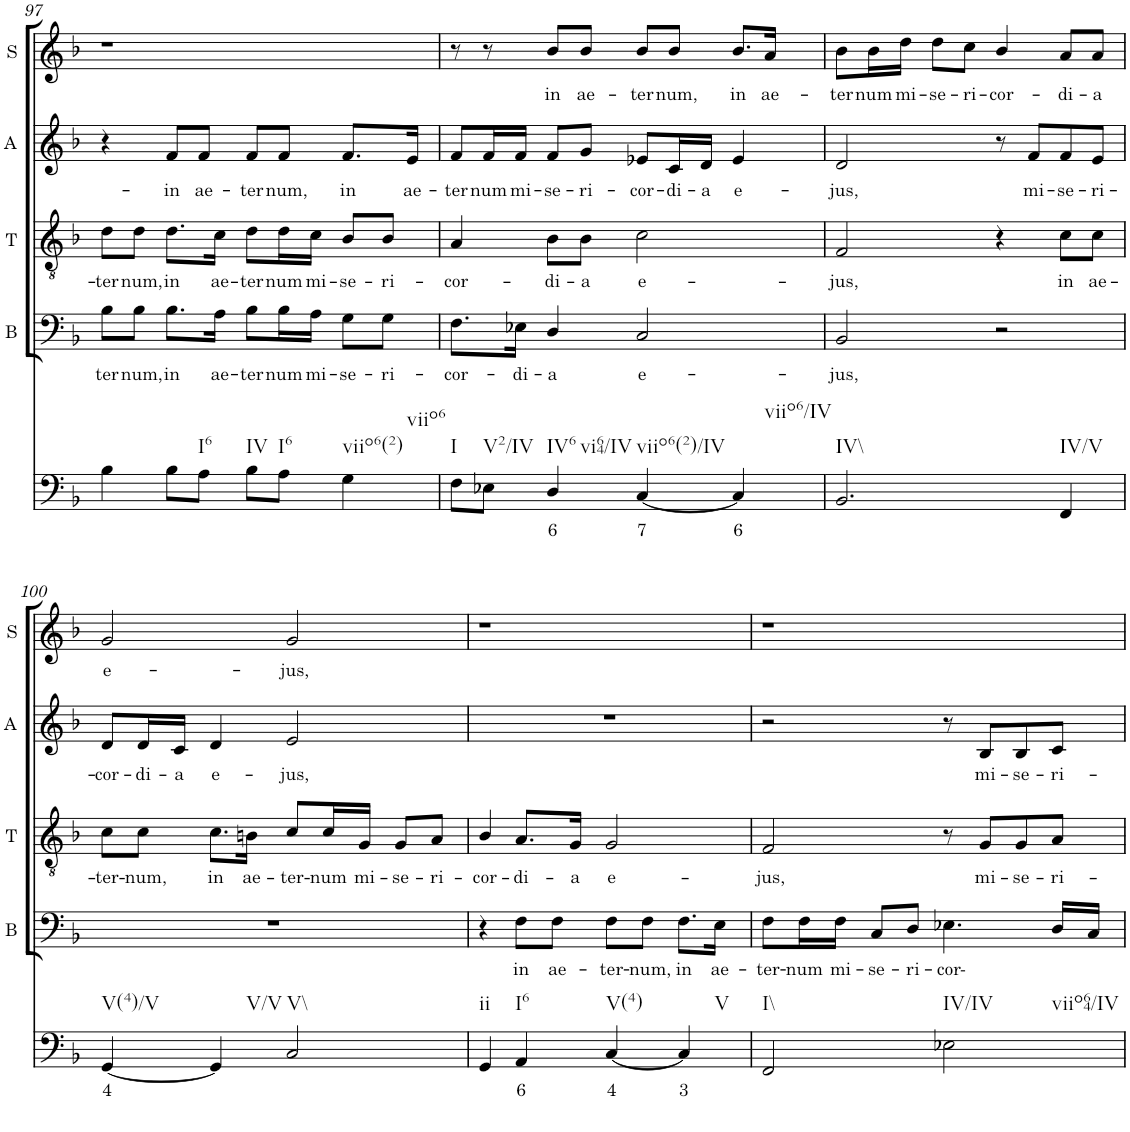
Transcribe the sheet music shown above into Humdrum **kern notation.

**kern	**text	**kern	**text	**kern	**text	**kern	**text	**kern	**text
*part5	*part5	*part4	*part4	*part3	*part3	*part2	*part2	*part1	*part1
*staff5	*staff5	*staff4	*staff4	*staff3	*staff3	*staff2	*staff2	*staff1	*staff1
*I"Continuo	*	*I"Bass	*	*I"Tenor	*	*I"Alto	*	*I"Soprano	*
*	*	*I'B	*	*I'T	*	*I'A	*	*I'S	*
!!LO:PB:g=z
*clefF4	*	*clefF4	*	*clefF4	*	*clefF4	*	*clefG2	*
*k[b-]	*	*k[b-]	*	*k[b-]	*	*k[b-]	*	*k[b-]	*
*M4/4	*	*M4/4	*	*M4/4	*	*M4/4	*	*M4/4	*
=97	=97	=97	=97	=97	=97	=97	=97	=97	=97
!	!	!	!LO:LY:b	!	!LO:LY:b	!	!	!	!
4B-\	.	8B-\L	ter-	8d\L	ter-	4r	.	1r	.
!	!	!	!LO:LY:b	!	!LO:LY:b	!	!	!	!
.	.	8B-\J	num,	8d\J	num,	.	.	.	.
!	!	!	!LO:LY:b	!	!LO:LY:b	!	!LO:LY:b	!	!
8B-\L	.	8.B-\L	in	8.d\L	in	8f/L	in	.	.
!LO:TX:b:t=I6	!	!	!	!	!	!	!	!	!
!	!	!	!	!	!	!	!LO:LY:b	!	!
8A\J	.	.	.	.	.	8f/J	ae-	.	.
!	!	!	!LO:LY:b	!	!LO:LY:b	!	!	!	!
.	.	16A\Jk	ae-	16c\Jk	ae-	.	.	.	.
!LO:TX:b:t=IV	!	!	!	!	!	!	!	!	!
!	!	!	!LO:LY:b	!	!LO:LY:b	!	!LO:LY:b	!	!
8B-\L	.	8B-\L	ter-	8d\L	ter-	8f/L	ter-	.	.
!LO:TX:b:t=I6	!	!	!	!	!	!	!	!	!
!	!	!	!LO:LY:b	!	!LO:LY:b	!	!LO:LY:b	!	!
8A\J	.	16B-\L	num	16d\L	num	8f/J	num,	.	.
!	!	!	!LO:LY:b	!	!LO:LY:b	!	!	!	!
.	.	16A\JJ	mi-	16c\JJ	mi-	.	.	.	.
!LO:TX:b:t=viio6(2)	!	!	!	!	!	!	!	!	!
!LO:TX:b:t=viio6	!	!	!	!	!	!	!	!	!
!	!	!	!LO:LY:b	!	!LO:LY:b	!	!LO:LY:b	!	!
4G\	.	8G\L	se-	8B-/L	se-	8.f/L	in	.	.
!	!	!	!LO:LY:b	!	!LO:LY:b	!	!	!	!
.	.	8G\J	ri-	8B-/J	ri-	.	.	.	.
!	!	!	!	!	!	!	!LO:LY:b	!	!
.	.	.	.	.	.	16e/Jk	ae-	.	.
=98	=98	=98	=98	=98	=98	=98	=98	=98	=98
!LO:TX:b:t=I	!	!	!	!	!	!	!	!	!
!	!	!	!LO:LY:b	!	!LO:LY:b	!	!LO:LY:b	!	!
8F\L	.	8.F\L	cor-	4A/	cor-	8f/L	ter-	8r	.
!LO:TX:b:t=V2/IV	!	!	!	!	!	!	!	!	!
!	!	!	!	!	!	!	!LO:LY:b	!	!
8E-X\J	.	.	.	.	.	16f/L	num	8r	.
!	!	!	!LO:LY:b	!	!	!	!LO:LY:b	!	!
.	.	16E-X\Jk	di-	.	.	16f/JJ	mi-	.	.
!LO:TX:b:t=IV6	!	!	!	!	!	!	!	!	!
!LO:TX:b:t=vi64/IV	!	!	!	!	!	!	!	!	!
!	!LO:LY:b	!	!LO:LY:b	!	!LO:LY:b	!	!LO:LY:b	!	!LO:LY:b
4D/	6	4D/	a	8B-\L	di-	8f/L	se-	8b-/L	in
!	!	!	!	!	!LO:LY:b	!	!LO:LY:b	!	!LO:LY:b
.	.	.	.	8B-\J	a	8g/J	ri-	8b-/J	ae-
!LO:TX:b:t=viio6(2)/IV	!	!	!	!	!	!	!	!	!
!	!LO:LY:b	!	!LO:LY:b	!	!LO:LY:b	!	!LO:LY:b	!	!LO:LY:b
[4C/	7	2C/	e-	2c\	e-	8e-X/L	cor-	8b-/L	ter-
!	!	!	!	!	!	!	!LO:LY:b	!	!LO:LY:b
.	.	.	.	.	.	16c/L	di-	8b-/J	num,
!	!	!	!	!	!	!	!LO:LY:b	!	!
.	.	.	.	.	.	16d/JJ	a	.	.
!LO:TX:b:t=viio6/IV	!	!	!	!	!	!	!	!	!
!	!LO:LY:b	!	!	!	!	!	!LO:LY:b	!	!LO:LY:b
4C/]	6	.	.	.	.	4e-/	e-	8.b-/L	in
!	!	!	!	!	!	!	!	!	!LO:LY:b
.	.	.	.	.	.	.	.	16a/Jk	ae-
=99	=99	=99	=99	=99	=99	=99	=99	=99	=99
!LO:TX:b:t=IV\\	!	!	!	!	!	!	!	!	!
!	!	!	!LO:LY:b	!	!LO:LY:b	!	!LO:LY:b	!	!LO:LY:b
2.BB-/	.	2BB-/	jus,	2F/	jus,	2d/	jus,	8b-\L	ter-
!	!	!	!	!	!	!	!	!	!LO:LY:b
.	.	.	.	.	.	.	.	16b-\L	num
!	!	!	!	!	!	!	!	!	!LO:LY:b
.	.	.	.	.	.	.	.	16dd\JJ	mi-
!	!	!	!	!	!	!	!	!	!LO:LY:b
.	.	.	.	.	.	.	.	8dd\L	se-
!	!	!	!	!	!	!	!	!	!LO:LY:b
.	.	.	.	.	.	.	.	8cc\J	ri-
!	!	!	!	!	!	!	!	!	!LO:LY:b
.	.	2r	.	4r	.	8r	.	4b-/	cor-
!	!	!	!	!	!	!	!LO:LY:b	!	!
.	.	.	.	.	.	8f/L	mi-	.	.
!LO:TX:b:t=IV/V	!	!	!	!	!	!	!	!	!
!	!	!	!	!	!LO:LY:b	!	!LO:LY:b	!	!LO:LY:b
4FF/	.	.	.	8c\L	in	8f/	se-	8a/L	di-
!	!	!	!	!	!LO:LY:b	!	!LO:LY:b	!	!LO:LY:b
.	.	.	.	8c\J	ae-	8e/J	ri-	8a/J	a
!!LO:LB:g=z
=100	=100	=100	=100	=100	=100	=100	=100	=100	=100
!LO:TX:b:t=V(4)/V	!	!	!	!	!	!	!	!	!
!	!LO:LY:b	!	!	!	!LO:LY:b	!	!LO:LY:b	!	!LO:LY:b
[4GG/	4	1r	.	8c\L	ter-	8d/L	cor-	2g/	e-
!	!	!	!	!	!LO:LY:b	!	!LO:LY:b	!	!
.	.	.	.	8c\J	num,	16d/L	di-	.	.
!	!	!	!	!	!	!	!LO:LY:b	!	!
.	.	.	.	.	.	16c/JJ	a	.	.
!LO:TX:b:t=V/V	!	!	!	!	!	!	!	!	!
!	!	!	!	!	!LO:LY:b	!	!LO:LY:b	!	!
4GG/]	.	.	.	8.c\L	in	4d/	e-	.	.
!	!	!	!	!	!LO:LY:b	!	!	!	!
.	.	.	.	16Bn\Jk	ae-	.	.	.	.
!LO:TX:b:t=V\\	!	!	!	!	!	!	!	!	!
!	!	!	!	!	!LO:LY:b	!	!LO:LY:b	!	!LO:LY:b
2C/	.	.	.	8c/L	ter-	2e/	jus,	2g/	jus,
!	!	!	!	!	!LO:LY:b	!	!	!	!
.	.	.	.	16c/L	num	.	.	.	.
!	!	!	!	!	!LO:LY:b	!	!	!	!
.	.	.	.	16G/JJ	mi-	.	.	.	.
!	!	!	!	!	!LO:LY:b	!	!	!	!
.	.	.	.	8G/L	se-	.	.	.	.
!	!	!	!	!	!LO:LY:b	!	!	!	!
.	.	.	.	8A/J	ri-	.	.	.	.
=101	=101	=101	=101	=101	=101	=101	=101	=101	=101
!LO:TX:b:t=ii	!	!	!	!	!	!	!	!	!
!	!	!	!	!	!LO:LY:b	!	!	!	!
4GG/	.	4r	.	4B-/	cor-	1r	.	1r	.
!LO:TX:b:t=I6	!	!	!	!	!	!	!	!	!
!	!LO:LY:b	!	!LO:LY:b	!	!LO:LY:b	!	!	!	!
4AA/	6	8F\L	in	8.A/L	di-	.	.	.	.
!	!	!	!LO:LY:b	!	!	!	!	!	!
.	.	8F\J	ae-	.	.	.	.	.	.
!	!	!	!	!	!LO:LY:b	!	!	!	!
.	.	.	.	16G/Jk	a	.	.	.	.
!LO:TX:b:t=V(4)	!	!	!	!	!	!	!	!	!
!	!LO:LY:b	!	!LO:LY:b	!	!LO:LY:b	!	!	!	!
[4C/	4	8F\L	ter-	2G/	e-	.	.	.	.
!	!	!	!LO:LY:b	!	!	!	!	!	!
.	.	8F\J	num,	.	.	.	.	.	.
!LO:TX:b:t=V	!	!	!	!	!	!	!	!	!
!	!LO:LY:b	!	!LO:LY:b	!	!	!	!	!	!
4C/]	3	8.F\L	in	.	.	.	.	.	.
!	!	!	!LO:LY:b	!	!	!	!	!	!
.	.	16E\Jk	ae-	.	.	.	.	.	.
=102	=102	=102	=102	=102	=102	=102	=102	=102	=102
!LO:TX:b:t=I\\	!	!	!	!	!	!	!	!	!
!	!	!	!LO:LY:b	!	!LO:LY:b	!	!	!	!
2FF/	.	8F\L	ter-	2F/	jus,	2r	.	1r	.
!	!	!	!LO:LY:b	!	!	!	!	!	!
.	.	16F\L	num	.	.	.	.	.	.
!	!	!	!LO:LY:b	!	!	!	!	!	!
.	.	16F\JJ	mi-	.	.	.	.	.	.
!	!	!	!LO:LY:b	!	!	!	!	!	!
.	.	8C/L	se-	.	.	.	.	.	.
!	!	!	!LO:LY:b	!	!	!	!	!	!
.	.	8D/J	ri-	.	.	.	.	.	.
!LO:TX:b:t=IV/IV	!	!	!	!	!	!	!	!	!
!LO:TX:b:t=viio64/IV	!	!	!	!	!	!	!	!	!
!	!	!	!LO:LY:b	!	!	!	!	!	!
2E-X\	.	4.E-X\	cor-	8r	.	8r	.	.	.
!	!	!	!	!	!LO:LY:b	!	!LO:LY:b	!	!
.	.	.	.	8G/L	mi-	8B-/L	mi-	.	.
!	!	!	!	!	!LO:LY:b	!	!LO:LY:b	!	!
.	.	.	.	8G/	se-	8B-/	se-	.	.
!	!	!	!	!	!LO:LY:b	!	!LO:LY:b	!	!
.	.	16D/LL	.	8A/J	ri-	8c/J	ri-	.	.
.	.	16C/JJ	.	.	.	.	.	.	.
=	=	=	=	=	=	=	=	=	=
*-	*-	*-	*-	*-	*-	*-	*-	*-	*-
